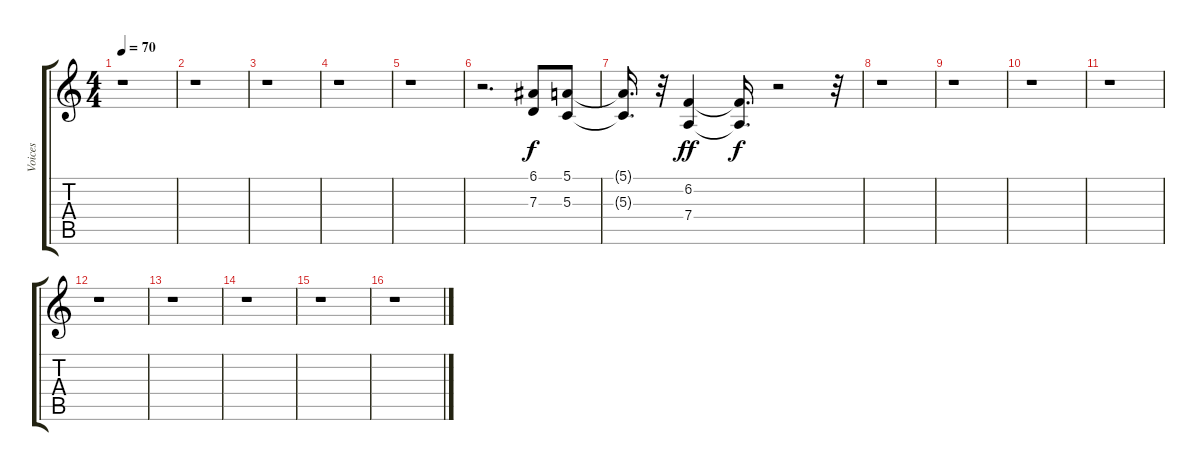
\track ("Voices" "Voices") {instrument pad4choir}
\staff {score tabs}
\tuning (E4 B3 G3 D3 A2 E2) {hide}
\ts (4 4)
\tempo 70
\clef g2
\ks c
r.1{dy f} |
r.1 |
r.1 |
r.1 |
r.1 |
r.2{d} (6.1 7.3).8 (5.1 5.3).8 |
(5.1{t} 5.3{t}).16{d} r.32 (6.2 7.4).4{dy ff} (6.2{t} 7.4{t}).16{d dy f} r.2 r.32 |
r.1 |
r.1 |
r.1 |
r.1 |
r.1 |
r.1 |
r.1 |
r.1 |
r.1
